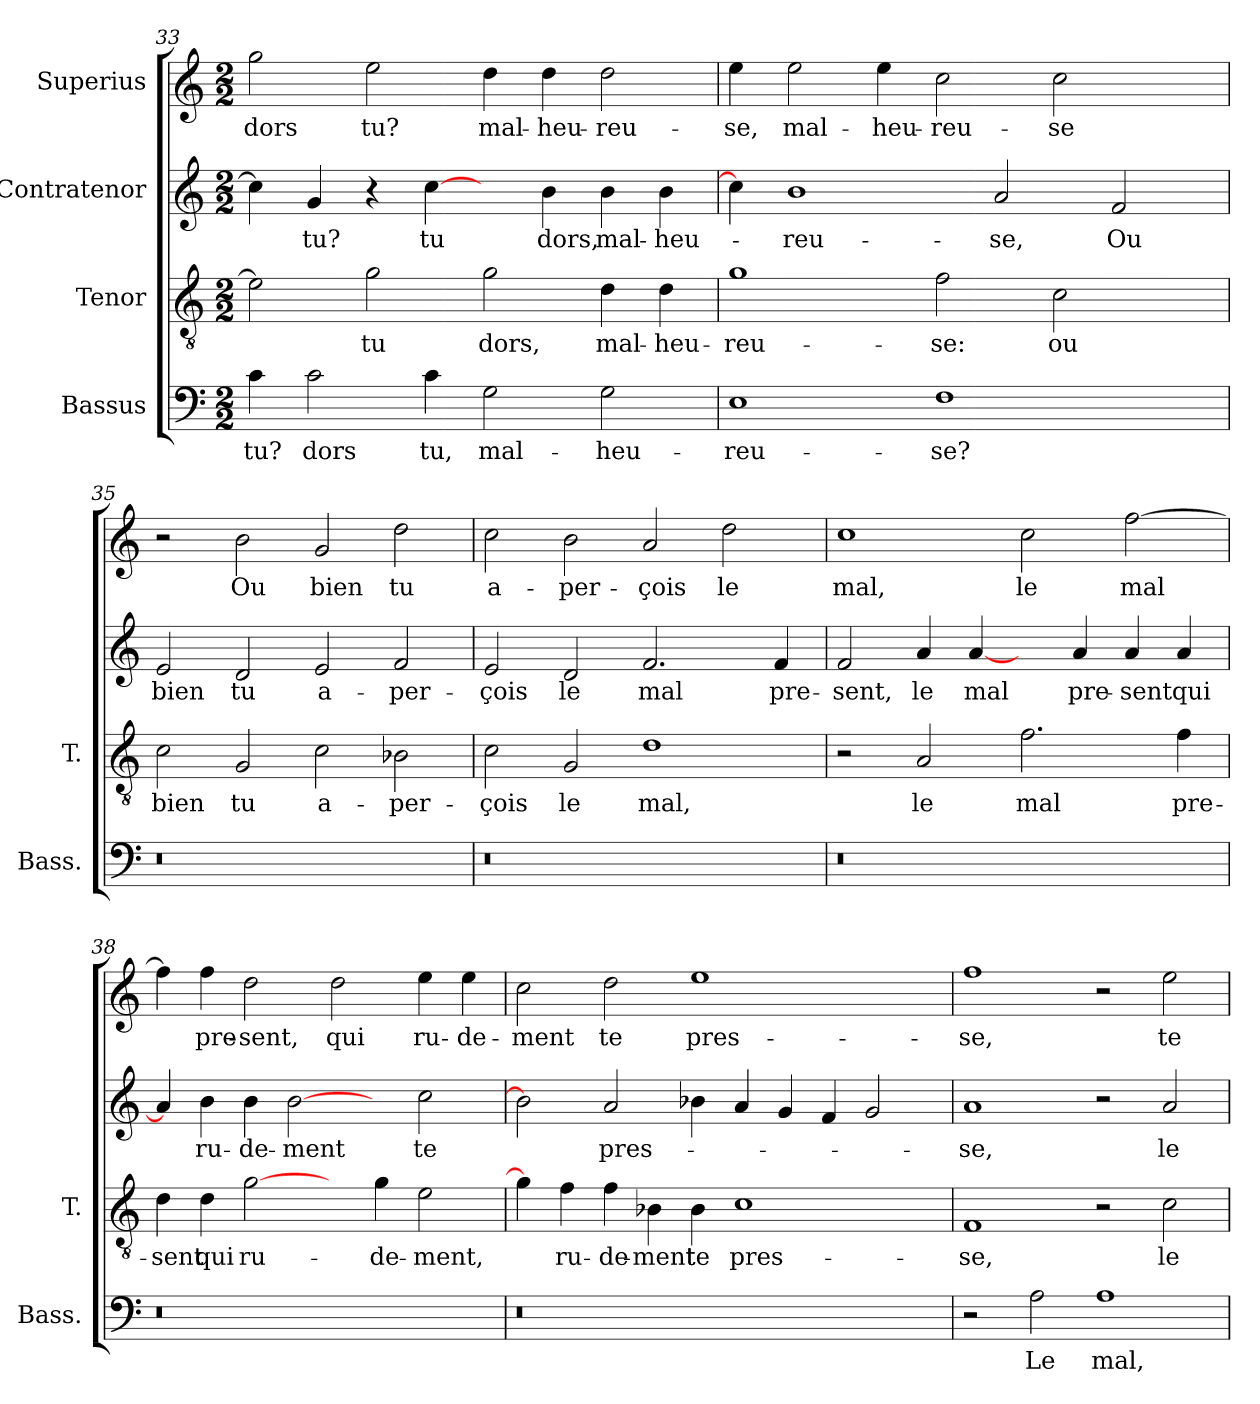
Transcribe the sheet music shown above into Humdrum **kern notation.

**kern	**text	**kern	**text	**kern	**text	**kern	**text
*part4	*part4	*part3	*part3	*part2	*part2	*part1	*part1
*staff4	*staff4	*staff3	*staff3	*staff2	*staff2	*staff1	*staff1
*I"Bassus	*	*I"Tenor	*	*I"Contratenor	*	*I"Superius	*
*I'Bass.	*	*I'T.	*	*	*	*	*
!!LO:PB:g=z
*clefF4	*	*clefGv2	*	*clefG2	*	*clefG2	*
*	*	*ITrd7c12	*	*	*	*	*
*k[]	*	*k[]	*	*k[]	*	*k[]	*
*C:	*	*C:	*	*C:	*	*C:	*
*M2/2	*	*M2/2	*	*M2/2	*	*M2/2	*
=33	=33	=33	=33	=33	=33	=33	=33
4c\	tu?	2E\]	.	4cc\]	.	2gg\	dors
2c\	dors	.	.	4g/	tu?	.	.
.	.	2G\	tu	4r	.	2ee\	tu?
4c\	tu,	.	.	[4cc\	tu	.	.
2G\	mal-	2G\	dors,	4ryy	.	4dd\	mal-
.	.	.	.	4b\	dors,	4dd\	-heu-
2G\	-heu-	4D\	mal-	4b\	mal-	2dd\	-reu-
.	.	4D\	-heu-	4b\	-heu-	.	.
=34	=34	=34	=34	=34	=34	=34	=34
1E\	-reu-	1G\	-reu-	4cc\]	.	4ee\	-se,
.	.	.	.	1b\	-reu-	2ee\	mal-
.	.	.	.	.	.	4ee\	-heu-
1F\	-se?	2F\	-se:	.	.	2cc\	-reu-
.	.	.	.	2a/	-se,	.	.
.	.	2C\	ou	.	.	2cc\	-se
.	.	.	.	2f/	Ou	.	.
4ryy	.	4ryy	.	.	.	4ryy	.
=35	=35	=35	=35	=35	=35	=35	=35
!LO:N:vis=0	!	!	!	!	!	!	!
1r	.	2C\	bien	2e/	bien	2r	.
.	.	2GG/	tu	2d/	tu	2b\	Ou
1ryy	.	2C\	a-	2e/	a-	2g/	bien
.	.	2BB-X\	-per-	2f/	-per-	2dd\	tu
=36	=36	=36	=36	=36	=36	=36	=36
!LO:N:vis=0	!	!	!	!	!	!	!
1r	.	2C\	-çois	2e/	-çois	2cc\	a-
.	.	2GG/	le	2d/	le	2b\	-per-
1ryy	.	1D\	mal,	2.f/	mal	2a/	-çois
.	.	.	.	.	.	2dd\	le
.	.	.	.	4f/	pre-	.	.
!!LO:LB:g=z
=37	=37	=37	=37	=37	=37	=37	=37
!LO:N:vis=0	!	!	!	!	!	!	!
1r	.	2r	.	2f/	-sent,	1cc\	mal,
.	.	2AA/	le	4a/	le	.	.
.	.	.	.	[4a/	mal	.	.
1ryy	.	2.F\	mal	4ryy	.	2cc\	le
.	.	.	.	4a/	pre-	.	.
.	.	.	.	4a/	-sent	[2ff\	mal
.	.	4F\	pre-	4a/	qui	.	.
=38	=38	=38	=38	=38	=38	=38	=38
!LO:N:vis=0	!	!	!	!	!	!	!
1r	.	4D\	-sent	4a/]	.	4ff\]	.
.	.	4D\	qui	4b\	ru-	4ff\	pre-
.	.	[2G\	ru-	4b\	-de-	2dd\	-sent,
.	.	.	.	[2b\	-ment	.	.
1ryy	.	4ryy	.	.	.	2dd\	qui
.	.	4G\	-de-	4ryy	.	.	.
.	.	2E\	-ment,	2cc\	te	4ee\	ru-
.	.	.	.	.	.	4ee\	-de-
=39	=39	=39	=39	=39	=39	=39	=39
!LO:N:vis=0	!	!	!	!	!	!	!
1r	.	4G\]	.	2b\]	.	2cc\	-ment
.	.	4F\	ru-	.	.	.	.
.	.	4F\	-de-	2a/	pres-	2dd\	te
.	.	4BB-X\	-ment	.	.	.	.
1ryy	.	4BB-\	te	4b-X\	.	1ee\	pres-
.	.	1C\	pres-	4a/	.	.	.
.	.	.	.	4g/	.	.	.
.	.	.	.	4f/	.	.	.
2ryy	.	.	.	2g/	.	2ryy	.
.	.	4ryy	.	.	.	.	.
=40	=40	=40	=40	=40	=40	=40	=40
2r	.	1FF/	-se,	1a/	-se,	1ff\	-se,
2A\	Le	.	.	.	.	.	.
1A\	mal,	2r	.	2r	.	2r	.
.	.	2C\	le	2a/	le	2ee\	te
=	=	=	=	=	=	=	=
*-	*-	*-	*-	*-	*-	*-	*-
